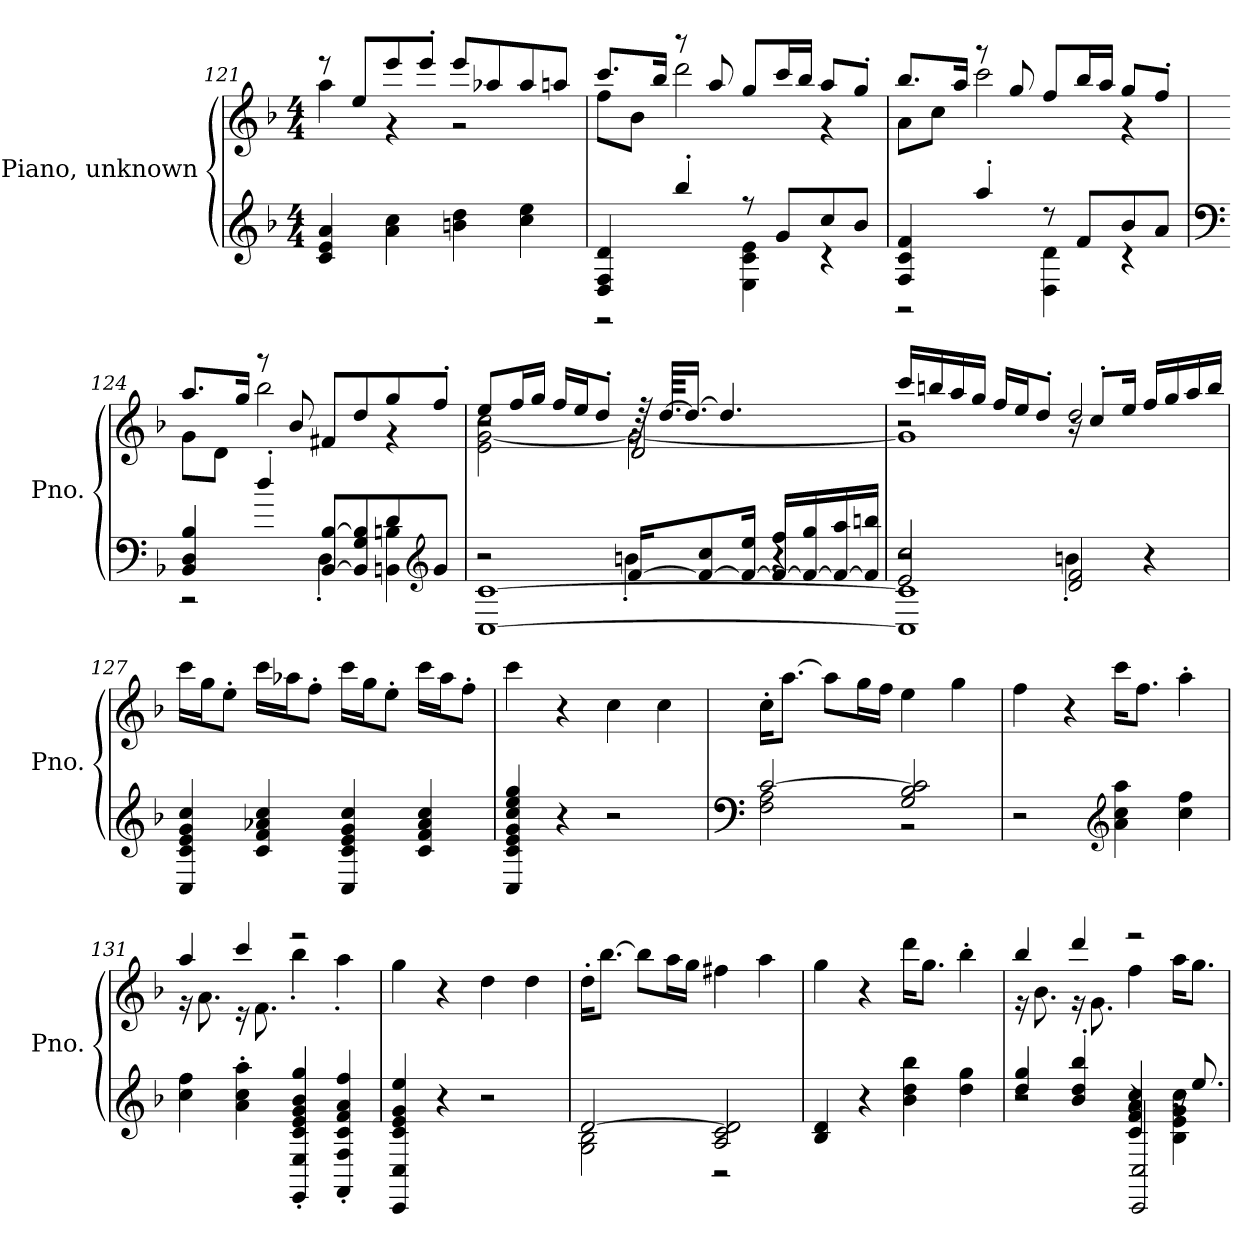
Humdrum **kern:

**kern	**kern
*part1	*part1
*staff2	*staff1
*I"Piano, unknown	*
*I'Pno.	*
*clefG2	*clefG2
*k[b-]	*k[b-]
*M4/4	*M4/4
=121	=121
*	*^
4c/ 4e/ 4a/	8r	4aa\
.	8ee/L	.
4a\ 4cc\	8eee/	4r
.	8eee'/J	.
4bn\ 4dd\	8eee/L	2r
.	8aa-X/	.
4cc\ 4ee\	8aa-/	.
.	8aan/J	.
!!LO:LB:g=z	!!
=122	=122	=122
*^	*	*
4D/ 4F/ 4d/	2r	8.ccc/L	8ff\L
.	.	.	8b-\J
.	.	16bb-/Jk	.
4bb-'/	.	8r	2ddd\
.	.	8aa/	.
8r	4E\ 4c\ 4e\	8gg/L	.
8g/L	.	16ccc/L	.
.	.	16bb-/JJ	.
8cc/	4r	8aa/L	4r
8b-/J	.	8gg'/J	.
=123	=123	=123	=123
4F/ 4c/ 4f/	2r	8.bb-/L	8a\L
.	.	.	8cc\J
.	.	16aa/Jk	.
4aa'/	.	8r	2ccc\
.	.	8gg/	.
8r	4D\ 4d\	8ff/L	.
8f/L	.	16bb-/L	.
.	.	16aa/JJ	.
8b-/	4r	8gg/L	4r
8a/J	.	8ff'/J	.
=124	=124	=124	=124
*clefF4	*	*	*
4BB-/ 4D/ 4B-/	2r	8.aa/L	8g\L
.	.	.	8d\J
.	.	16gg/Jk	.
4dd'/	.	8r	2bb-\
.	.	8b-/	.
[8BB-/ [8B-/L	4D'\	8f#X/L	.
8BB-/] 8G/ 8B-/]	.	8dd/	.
8d/	4BBn\ 4Bn\	8gg/	4r
*clefG2	*	*	*
8g/J	.	8ff'/J	.
!!LO:LB:g=z
=125	=125	=125	=125
*	*^	*	*^
2r	2r	[1C [1c	8ee/L	2e\ [2g\ 2cc\	2r
.	.	.	16ff/L	.	.
.	.	.	16gg/JJ	.	.
.	.	.	16ff/LL	.	.
.	.	.	16ee/J	.	.
.	.	.	8dd'/J	.	.
[16f/KL	4bn'\	.	128r	2g\_	2d/
.	.	.	[64.dd/KKLL	.	.
.	.	.	16.dd/JJ_	.	.
8f/_ 8cc/	.	.	.	.	.
.	.	.	4.dd/]	.	.
16f/_ 16ee/Jk	.	.	.	.	.
16f/_ 16ff/LL	4r	.	.	.	.
16f/_ 16gg/	.	.	.	.	.
16f/_ 16aa/	.	.	.	.	.
16f/] 16bbn/JJ	.	.	.	.	.
=126	=126	=126	=126	=126	=126
2e/ 2cc/	2r	1C] 1c]	16ccc/LL	1g]	2r
.	.	.	16bbn/	.	.
.	.	.	16aa/	.	.
.	.	.	16gg/JJ	.	.
.	.	.	16ff/LL	.	.
.	.	.	16ee/J	.	.
.	.	.	8dd'/J	.	.
2d/ 2f/	4bn'\	.	16r	.	2dd/
.	.	.	8cc'/L	.	.
.	.	.	16ee/Jk	.	.
.	4r	.	16ff/LL	.	.
.	.	.	16gg/	.	.
.	.	.	16aa/	.	.
.	.	.	16bb/JJ	.	.
*v	*v	*v	*	*	*
*	*v	*v	*v
!!LO:LB:g=z
=127	=127
4C/ 4c/ 4e/ 4g/ 4cc/	16ccc\LL
.	16gg\J
.	8ee'\J
4c/ 4f/ 4a-X/ 4cc/	16ccc\LL
.	16aa-X\J
.	8ff'\J
4C/ 4c/ 4e/ 4g/ 4cc/	16ccc\LL
.	16gg\J
.	8ee'\J
4c/ 4f/ 4a-/ 4cc/	16ccc\LL
.	16aa-\J
.	8ff'\J
=128	=128
4C/ 4c/ 4e/ 4g/ 4cc/ 4ee/ 4gg/	4ccc\
4r	4r
2r	4cc\
.	4cc\
=129	=129
*clefF4	*
*^	*
[2c/	2F\ 2A\	16cc'\KL
.	.	[8.aa\J
.	.	8aa\L]
.	.	16gg\L
.	.	16ff\JJ
2G/ 2B-/ 2c/]	2r	4ee\
.	.	4gg\
*v	*v	*
=130	=130
2r	4ff\
.	4r
*clefG2	*
4a\ 4cc\ 4aa\	16ccc\KL
.	8.ff\J
4cc\ 4ff\	4aa'\
=131	=131
*	*^
4cc\ 4ff\	4aa/	16r
.	.	8.a\
4a\' 4cc\' 4aa\'	4ccc/	16r
.	.	8.f\
4EE/' 4E/' 4c/' 4e/' 4g/' 4b-/' 4gg/'	2r	4bb-'\
4FF/' 4F/' 4c/' 4f/' 4a/' 4ff/'	.	4aa'\
*	*v	*v
!!LO:PB:g=z
=132	=132
4CC/ 4C/ 4c/ 4e/ 4g/ 4ee/	4gg\
4r	4r
2r	4dd\
.	4dd\
=133	=133
*^	*
[2d/	2G\ 2B-\	16dd'\KL
.	.	[8.bb-\J
.	.	8bb-\L]
.	.	16aa\L
.	.	16gg\JJ
2A/ 2c/ 2d/]	2r	4ff#X\
.	.	4aa\
*v	*v	*
=134	=134
4B-/ 4d/	4gg\
4r	4r
4b-\ 4dd\ 4bb-\	16ddd\KL
.	8.gg\J
4dd\ 4gg\	4bb-'\
=135	=135
*^	*^
*	*^	*	*
4dd/ 4gg/	2r	2r	4bb-/	16r
.	.	.	.	8.b-\
4b-/' 4dd/' 4bb-/'	.	.	4ddd/	16r
.	.	.	.	8.g\
4c/ 4f/ 4a/ 4cc/	4r	2CC/ 2C/	2r	4ff\
16r	4B-\ 4e\ 4g\ 4cc\	.	.	16aa\KL
8.ee/	.	.	.	8.gg\J
*v	*v	*v	*	*
*	*v	*v
=	=
*-	*-
